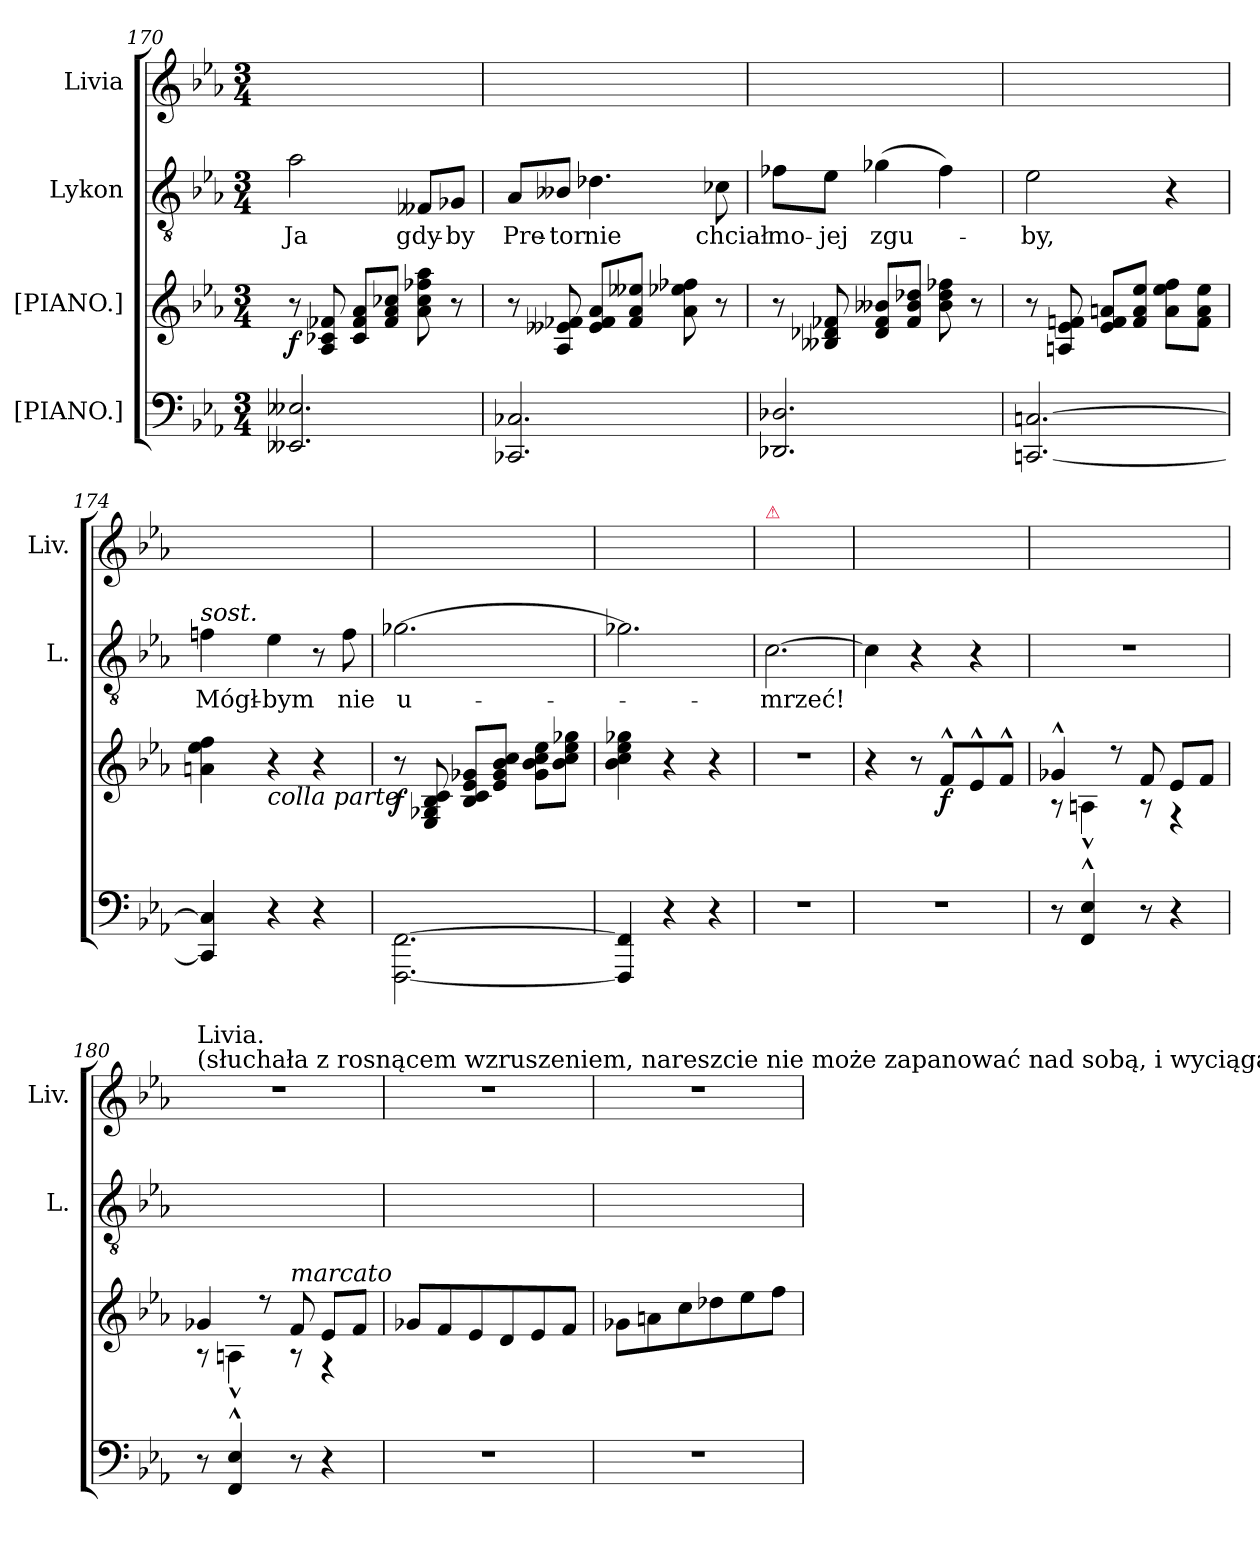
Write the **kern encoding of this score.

**kern	**kern	**dynam	**kern	**text	**kern
*part4	*part3	*part3	*part2	*part2	*part1
*staff4	*staff3	*staff3	*staff2	*staff2	*staff1
*I"[PIANO.]	*I"[PIANO.]	*	*I"Lykon	*	*I"Livia
*	*	*	*I'L.	*	*I'Liv.
*clefF4	*clefG2	*	*clefGv2	*	*clefG2
*k[b-e-a-]	*k[b-e-a-]	*	*k[b-e-a-]	*	*k[b-e-a-]
*M3/4	*M3/4	*	*M3/4	*	*M3/4
=170	=170	=170	=170	=170	=170
2.EE--X/ 2.E--X/	8r	f	2a-\	Ja	2.ryy
.	8A-/ 8c-X/ 8f-X/	.	.	.	.
.	8c-/ 8f-/ 8a-/L	.	.	.	.
.	8f-/ 8a-/ 8cc-X/J	.	.	.	.
.	8a-\ 8cc-\ 8ff-X\ 8aa-\	.	8F--X/L	gdy-	.
.	8r	.	8G-X/J	-by	.
=171	=171	=171	=171	=171	=171
2.CC-X/ 2.C-X/	8r	.	8A-/L	Pre-	2.ryy
.	8A-/ 8e--X/ 8f-X/	.	8B--X/J	-tor	.
.	8e--/ 8f-/ 8a-/L	.	4.d-X\	nie	.
.	8f-/ 8a-/ 8ee--X/J	.	.	.	.
.	8a-\ 8ee-X\ 8ff-X\	.	.	.	.
.	8r	.	8c-X\	chciał	.
=172	=172	=172	=172	=172	=172
2.DD-X/ 2.D-X/	8r	.	8f-X\L	mo-	2.ryy
.	8B--X/ 8d-X/ 8f-X/	.	8e-\J	-jej	.
.	8d-/ 8f-/ 8b--X/L	.	(4g-X\	zgu-	.
.	8f-/ 8b--/ 8dd-X/J	.	.	.	.
.	8b--\ 8dd-\ 8ff-X\	.	4f-\)	.	.
.	8r	.	.	.	.
=173	=173	=173	=173	=173	=173
[2.CCn/ [2.Cn/	8r	.	2e-\	-by,	2.ryy
.	8An/ 8e-/ 8fn/	.	.	.	.
.	8e-/ 8f/ 8an/L	.	.	.	.
.	8f/ 8a/ 8ee-/J	.	.	.	.
.	8a\ 8ee-\ 8ff\L	.	4r	.	.
.	8f\ 8a\ 8ee-\J	.	.	.	.
=174	=174	=174	=174	=174	=174
!	!	!	!LO:TX:a:i:t=sost.	!	!
4CC]/ 4C]/	4an\ 4ee-\ 4ff\	.	4fn\	Mógł-	2.ryy
!	!LO:TX:b:i:t=colla parte	!	!	!	!
4r	4r	.	4e-\	-bym	.
4r	4r	.	8r	.	.
.	.	.	8f\	nie	.
=175	=175	=175	=175	=175	=175
[2.FFF\ [2.FF\	8r	f	[2.g-X\	u-	2.ryy
.	8E-/ 8G-X/ 8B-/ 8c/	.	.	.	.
.	8B-/ 8c/ 8e-/ 8g-X/L	.	.	.	.
.	8e-/ 8g-/ 8b-/ 8cc/J	.	.	.	.
.	8g-\ 8b-\ 8cc\ 8ee-\L	.	.	.	.
.	8b-\ 8cc\ 8ee-\ 8gg-X\J	.	.	.	.
=176	=176	=176	=176	=176	=176
4FFF]/ 4FF]/	4b-\ 4cc\ 4ee-\ 4gg-X\	.	2.g-X\]	.	2.ryy
4r	4r	.	.	.	.
4r	4r	.	.	.	.
=177	=177	=177	=177	=177	=177
!	!	!	!	!	!LO:TX:a:color=crimson:t=⚠
2.r	2.r	.	[2.c\	-mrzeć!	2.ryy
=178	=178	=178	=178	=178	=178
2.r	4r	.	4c\]	.	2.ryy
.	8r	.	4r	.	.
.	8f^^/L	f	.	.	.
.	8e-^^/	.	4r	.	.
.	8f^^/J	.	.	.	.
=179	=179	=179	=179	=179	=179
*	*^	*	*	*	*
8r	4g-X^^>/	8r	.	2.r	.	2.ryy
4FF^^/ 4E-^^/	.	4An^^>\	.	.	.	.
.	8r	.	.	.	.	.
8r	8f/	8r	.	.	.	.
4r	8e-/L	4r	.	.	.	.
.	8f/J	.	.	.	.	.
=180	=180	=180	=180	=180	=180	=180
!	!	!	!	!	!	!LO:TX:a:t=(słuchała z rosnącem wzruszeniem, nareszcie nie może zapanować nad sobą, i wyciąga ręce)
!	!	!	!	!	!	!LO:TX:a:t=Livia.
8r	4g-X/	8r	.	2.ryy	.	2.r
4FF^^/ 4E-^^/	.	4An^^>\	.	.	.	.
.	8r	.	.	.	.	.
!	!LO:TX:a:i:t=marcato	!	!	!	!	!
8r	8f/	8r	.	.	.	.
4r	8e-/L	4r	.	.	.	.
.	8f/J	.	.	.	.	.
*	*v	*v	*	*	*	*
=181	=181	=181	=181	=181	=181
2.r	8g-X/L	.	2.ryy	.	2.r
.	8f/	.	.	.	.
.	8e-/	.	.	.	.
.	8d/	.	.	.	.
.	8e-/	.	.	.	.
.	8f/J	.	.	.	.
=182	=182	=182	=182	=182	=182
2.r	8g-X\L	.	2.ryy	.	2.r
.	8an\	.	.	.	.
.	8cc\	.	.	.	.
.	8dd-X\	.	.	.	.
.	8ee-\	.	.	.	.
.	8ff\J	.	.	.	.
=	=	=	=	=	=
*-	*-	*-	*-	*-	*-
